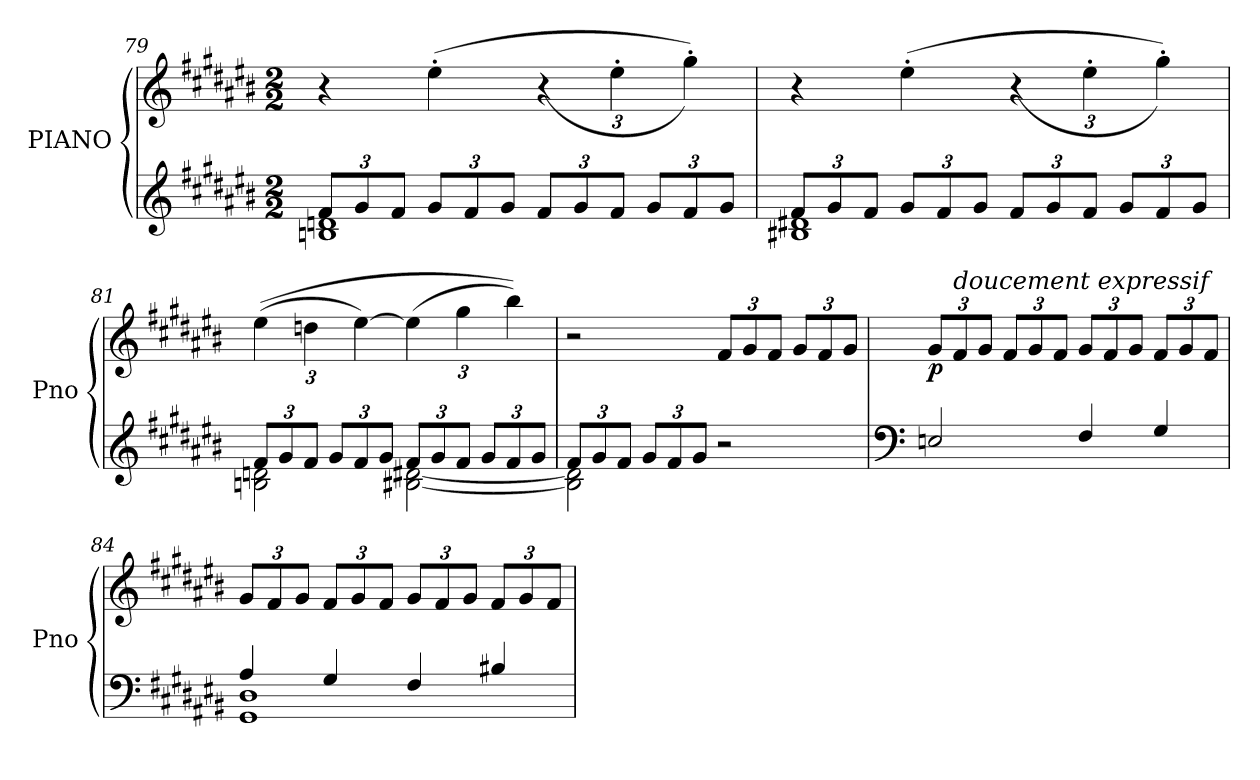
**kern	**kern	**dynam
*part1	*part1	*part1
*staff2	*staff1	*staff1/2
*I"PIANO	*	*
*I'Pno	*	*
*clefG2	*clefG2	*
*k[f#c#g#d#a#e#b#]	*k[f#c#g#d#a#e#b#]	*
*M2/2	*M2/2	*
*Xbrackettup	*	*
=79	=79	=79
*^	*	*
12f#/L	1Bn 1dn	4r	.
12g#/	.	.	.
12f#/J	.	.	.
12g#/L	.	(>4ee#'\	.
12f#/	.	.	.
12g#/J	.	.	.
*	*	*Xbrackettup	*
12f#/L	.	(<6r	.
12g#/	.	.	.
12f#/J	.	6ee#'\	.
12g#/L	.	.	.
12f#/	.	6gg#'\))	.
12g#/J	.	.	.
=80	=80	=80	=80
12f#/L	1B#X 1d#X	4r	.
12g#/	.	.	.
12f#/J	.	.	.
12g#/L	.	(>4ee#'\	.
12f#/	.	.	.
12g#/J	.	.	.
12f#/L	.	(<6r	.
12g#/	.	.	.
12f#/J	.	6ee#'\	.
12g#/L	.	.	.
12f#/	.	6gg#'\))	.
12g#/J	.	.	.
!!LO:LB:g=z
=81	=81	=81	=81
12f#/L	2Bn\ 2dn\	(<(>6ee#\	.
12g#/	.	.	.
12f#/J	.	6ddn\	.
12g#/L	.	.	.
12f#/	.	[6ee#\)	.
12g#/J	.	.	.
12f#/L	[2B#X\ [2d#X\	(<6ee#\]	.
12g#/	.	.	.
12f#/J	.	6gg#\	.
12g#/L	.	.	.
12f#/	.	6bb#\))	.
12g#/J	.	.	.
=82	=82	=82	=82
12f#/L	2B#\] 2d#\]	2r	.
12g#/	.	.	.
12f#/J	.	.	.
12g#/L	.	.	.
12f#/	.	.	.
12g#/J	.	.	.
2r	2ryy	12f#/L	.
.	.	12g#/	.
.	.	12f#/J	.
.	.	12g#/L	.
.	.	12f#/	.
.	.	(12g#/J	.
*v	*v	*	*
=83	=83	=83
*clefF4	*	*
!	!	!LO:DY:b
2En/	12g#/L	p
!	!LO:TX:i:t=doucement expressif	!
.	12f#/	.
.	12g#/J	.
.	12f#/L	.
.	12g#/	.
.	12f#/J	.
4F#/	12g#/L	.
.	12f#/	.
.	12g#/J	.
4G#/	12f#/L	.
.	12g#/	.
.	12f#/J	.
!!LO:LB:g=z
=84	=84	=84
*^	*	*
4A#/	1GG# 1D#	12g#/L	.
.	.	12f#/	.
.	.	12g#/J	.
4G#/	.	12f#/L	.
.	.	12g#/	.
.	.	12f#/J	.
4F#/	.	12g#/L	.
.	.	12f#/	.
.	.	12g#/J	.
4B#X/	.	12f#/L	.
.	.	12g#/	.
.	.	12f#/J	.
*v	*v	*	*
=	=	=
*-	*-	*-
